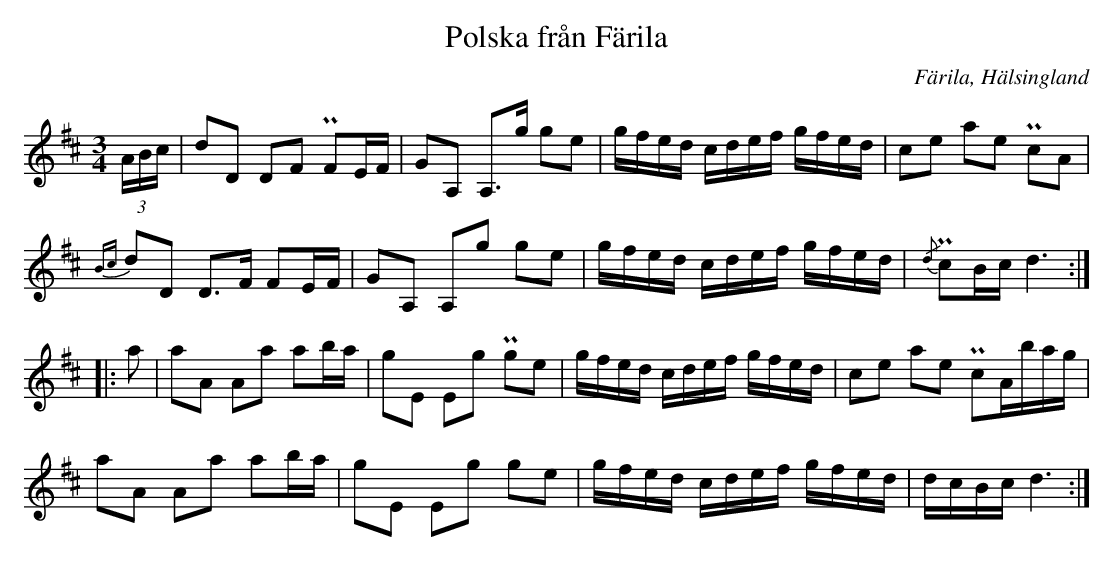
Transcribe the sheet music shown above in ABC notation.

X:1
T:Polska från Färila
O:Färila, Hälsingland
M:3/4
L:1/16
U:t=turn
K:D
(3ABc | d2D2 D2F2 PF2EF | G2A,2 A,2>g2 g2e2 | gfed cdef gfed | c2e2 a2e2 Pc2A2 |
{Bc}d2D2 D2>F2 F2EF | G2A,2 A,2g2 g2e2 | gfed cdef gfed | {/d}Pc2Bc d6 ::
a2 | a2A2 A2a2 a2ba | g2E2 E2g2 Pg2e2 | gfed cdef gfed | c2e2 a2e2 Pc2A5/6b3/6a2/6g2/6 |
a2A2 A2a2 a2ba | g2E2 E2g2 g2e2 | gfed cdef gfed | dcBc d6 :|
